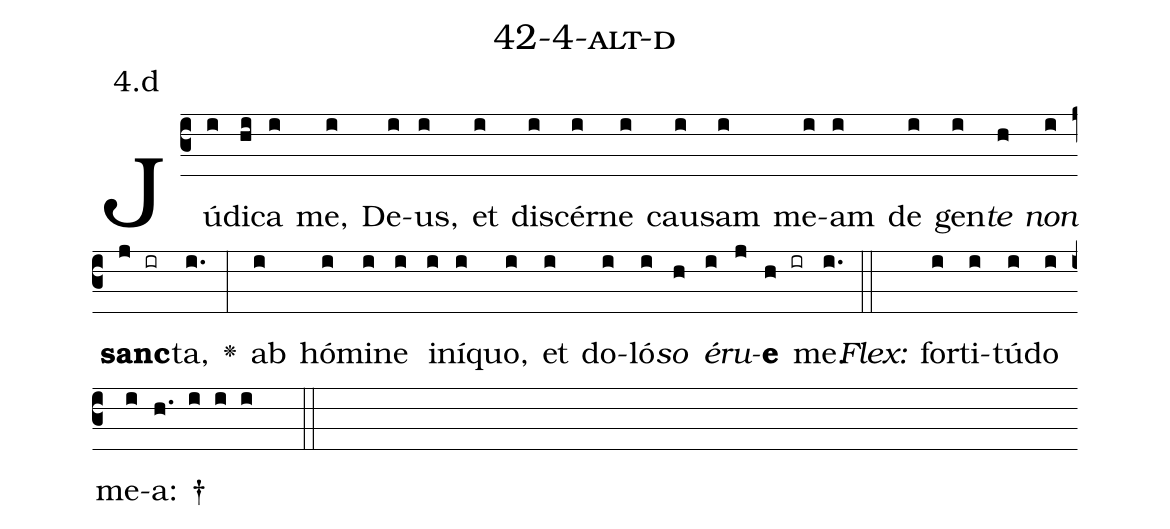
name: 42-4-alt-d;
annotation: 4.d;
%%
(c3)Jú(i)di(hi)ca(i) me,(i) De(i)us,(i) et(i) di(i)scér(i)ne(i) cau(i)sam(i) me(i)am(i) de(i) gen(i)<i>te</i>(h) <i>non</i>(i) <b>sanc</b>(j ir)ta,(i.) <v>\greheightstar</v>(:) ab(i) hó(i)mi(i)ne(i) in(i)í(i)quo,(i) et(i) do(i)ló(i)<i>so</i>(h) <i>é</i>(i)<i>ru</i>(j)<b>e</b>(h ir) me.(i.) (::)
<i>Flex:</i>()  for(i)ti(i)tú(i)do(i) me(i)a: †(h. i i i  ::)

%E(i) u(h) o(i) u(j) a(h) e.(i.) (::)
